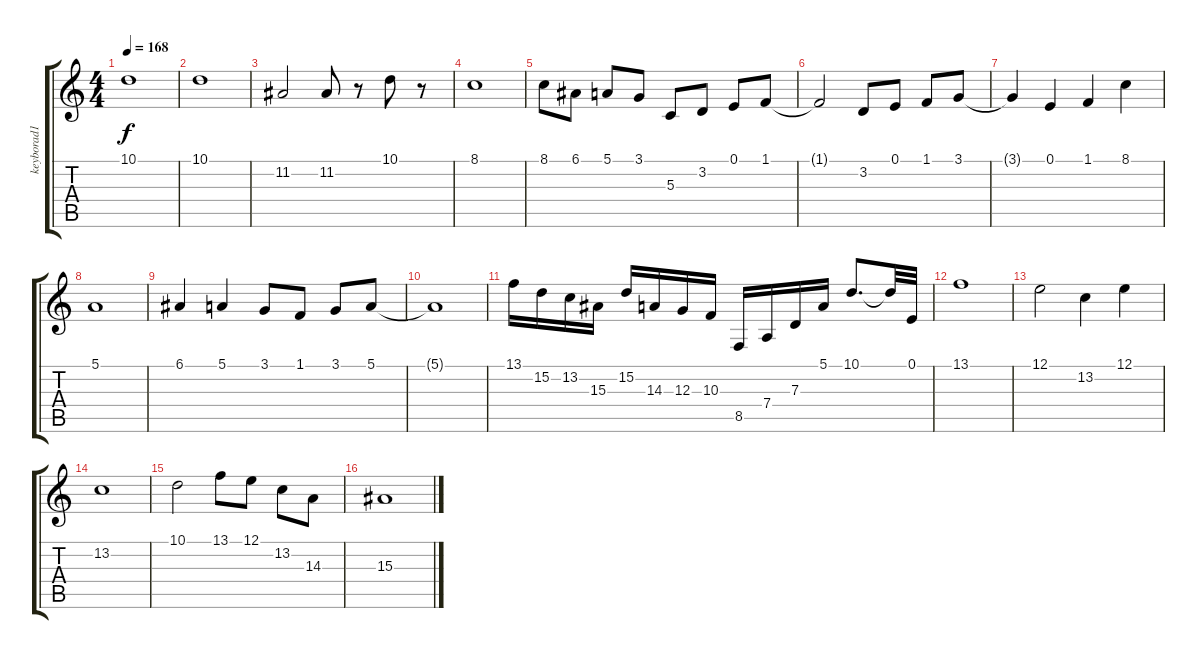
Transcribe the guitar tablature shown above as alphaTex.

\track ("keyborad1" "keyborad1") {instrument stringensemble1}
\staff {score tabs}
\tuning (E4 B3 G3 D3 A2 E2) {hide}
\ts (4 4)
\tempo 168
\clef g2
\ks c
10.1.1{dy f} |
10.1.1 |
11.2.2 11.2.8 r.8 10.1.8 r.8 |
8.1.1 |
8.1.8 6.1.8 5.1.8 3.1.8 5.3.8 3.2.8 0.1.8 1.1.8 |
1.1{t}.2 3.2.8 0.1.8 1.1.8 3.1.8 |
3.1{t}.4 0.1.4 1.1.4 8.1.4 |
5.1.1 |
6.1.4 5.1.4 3.1.8 1.1.8 3.1.8 5.1.8 |
5.1{t}.1 |
13.1.16 15.2.16 13.2.16 15.3.16 15.2.16 14.3.16 12.3.16 10.3.16 8.5.16 7.4.16 7.3.16 5.1.16 10.1.8{d} 10.1{t}.32 0.1.32 |
13.1.1 |
12.1.2 13.2.4 12.1.4 |
13.2.1 |
10.1.2 13.1.8 12.1.8 13.2.8 14.3.8 |
15.3.1
